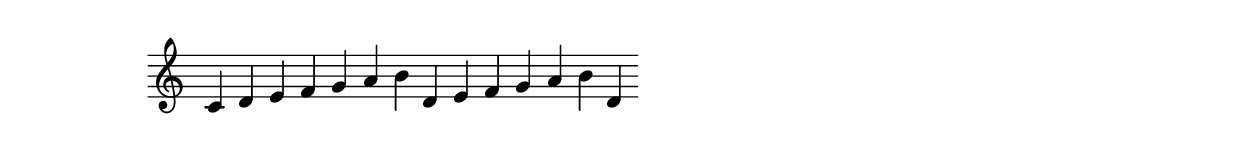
#(ly:set-option 'midi-extension "mid")
\version "2.12.3"
\include "english.ly"
\header{


}
%{

%}
melody = {
\once \override Staff.TimeSignature #'stencil = ##f
\clef treble
\key c \major
\cadenzaOn


 c'4 d'4 e'4 f'4 g'4 a'4 b'4 d'4 e'4 f'4 g'4 a'4 b'4 d'4 \break

}


text = \lyricmode {
              
}

\score{

<<
\new Voice = "one" {
\melody
}
\new Lyrics \lyricsto "one" \text
>>
\layout {
\context {
\Score
\remove "Bar_number_engraver"
}
}
\midi {
\context {
\Score
tempoWholesPerMinute = #(ly:make-moment 200 4)
}
}
}